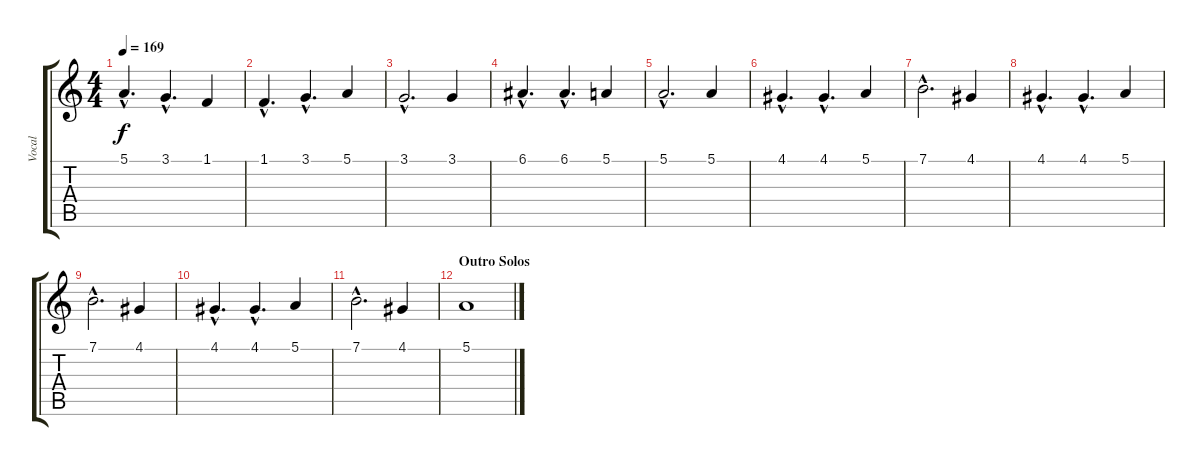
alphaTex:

\track ("Vocal" "Vocal") {instrument lead6voice}
\staff {score tabs}
\tuning (E4 B3 G3 D3 A2 E2) {hide}
\ts (4 4)
\tempo 169
\clef g2
\ks c
5.1{hac}.4{d dy f} 3.1{hac}.4{d} 1.1.4 |
1.1{hac}.4{d} 3.1{hac}.4{d} 5.1.4 |
3.1{hac}.2{d} 3.1.4 |
6.1{hac}.4{d} 6.1{hac}.4{d} 5.1.4 |
5.1{hac}.2{d} 5.1.4 |
4.1{hac}.4{d} 4.1{hac}.4{d} 5.1.4 |
7.1{hac}.2{d} 4.1.4 |
4.1{hac}.4{d} 4.1{hac}.4{d} 5.1.4 |
7.1{hac}.2{d} 4.1.4 |
4.1{hac}.4{d} 4.1{hac}.4{d} 5.1.4 |
7.1{hac}.2{d} 4.1.4 |
\section ("" "Outro Solos")
5.1.1
